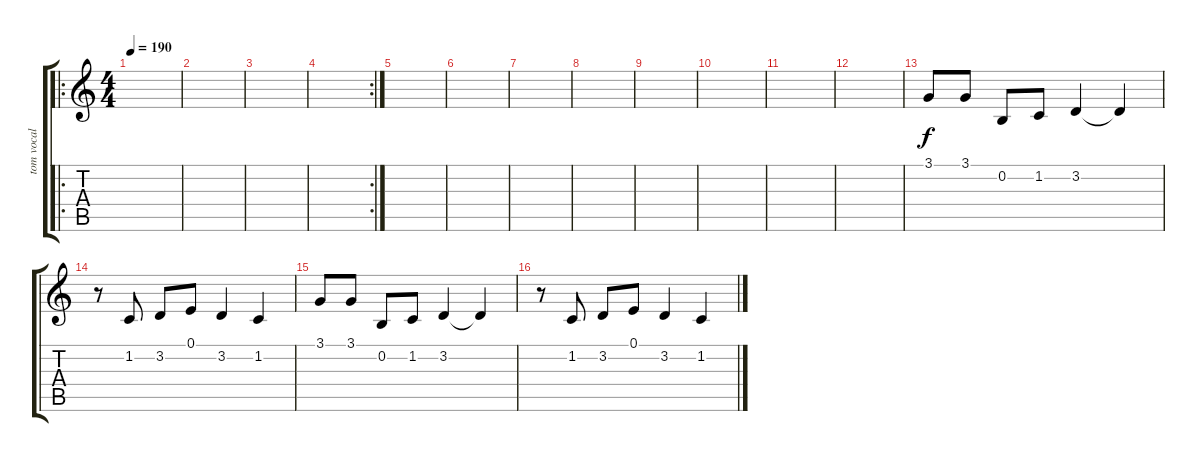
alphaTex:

\track ("tom vocal" "tom vocal") {instrument tenorsax}
\staff {score tabs}
\tuning (E4 B3 G3 D3 A2 E2) {hide}
\ro
\ts (4 4)
\tempo 190
\clef g2
\ks c
|
|
|
\rc 2
|
|
|
|
|
|
|
|
|
3.1.8 3.1.8 0.2.8 1.2.8 3.2.4 3.2{t}.4 |
r.8 1.2.8 3.2.8 0.1.8 3.2.4 1.2.4 |
3.1.8 3.1.8 0.2.8 1.2.8 3.2.4 3.2{t}.4 |
r.8 1.2.8 3.2.8 0.1.8 3.2.4 1.2.4
